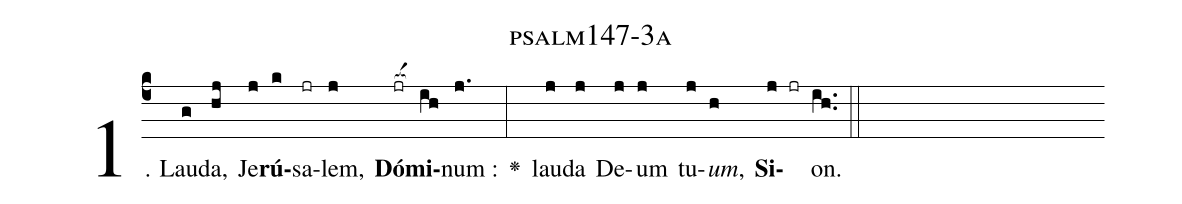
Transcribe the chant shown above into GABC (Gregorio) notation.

name: psalm147-3a;
%%
(c4)1. L{au}(g)da,(hj) Je(j)<b>rú</b>(k)sa(jr)lem,(j) <b>Dó</b>(jr[ev: ][ocba:1{])<b>mi</b>(ih[ocba:0}])num :(j.) <v>\greheightstar</v>(:) lau(j)da(j) De(j)um(j) tu(j)<i>um</i>,(h) <b>Si</b>(j jr)on.(ih..) (::)

%E(j) u(j) o(j) u(h) a(j) e.(ih..) (::)
